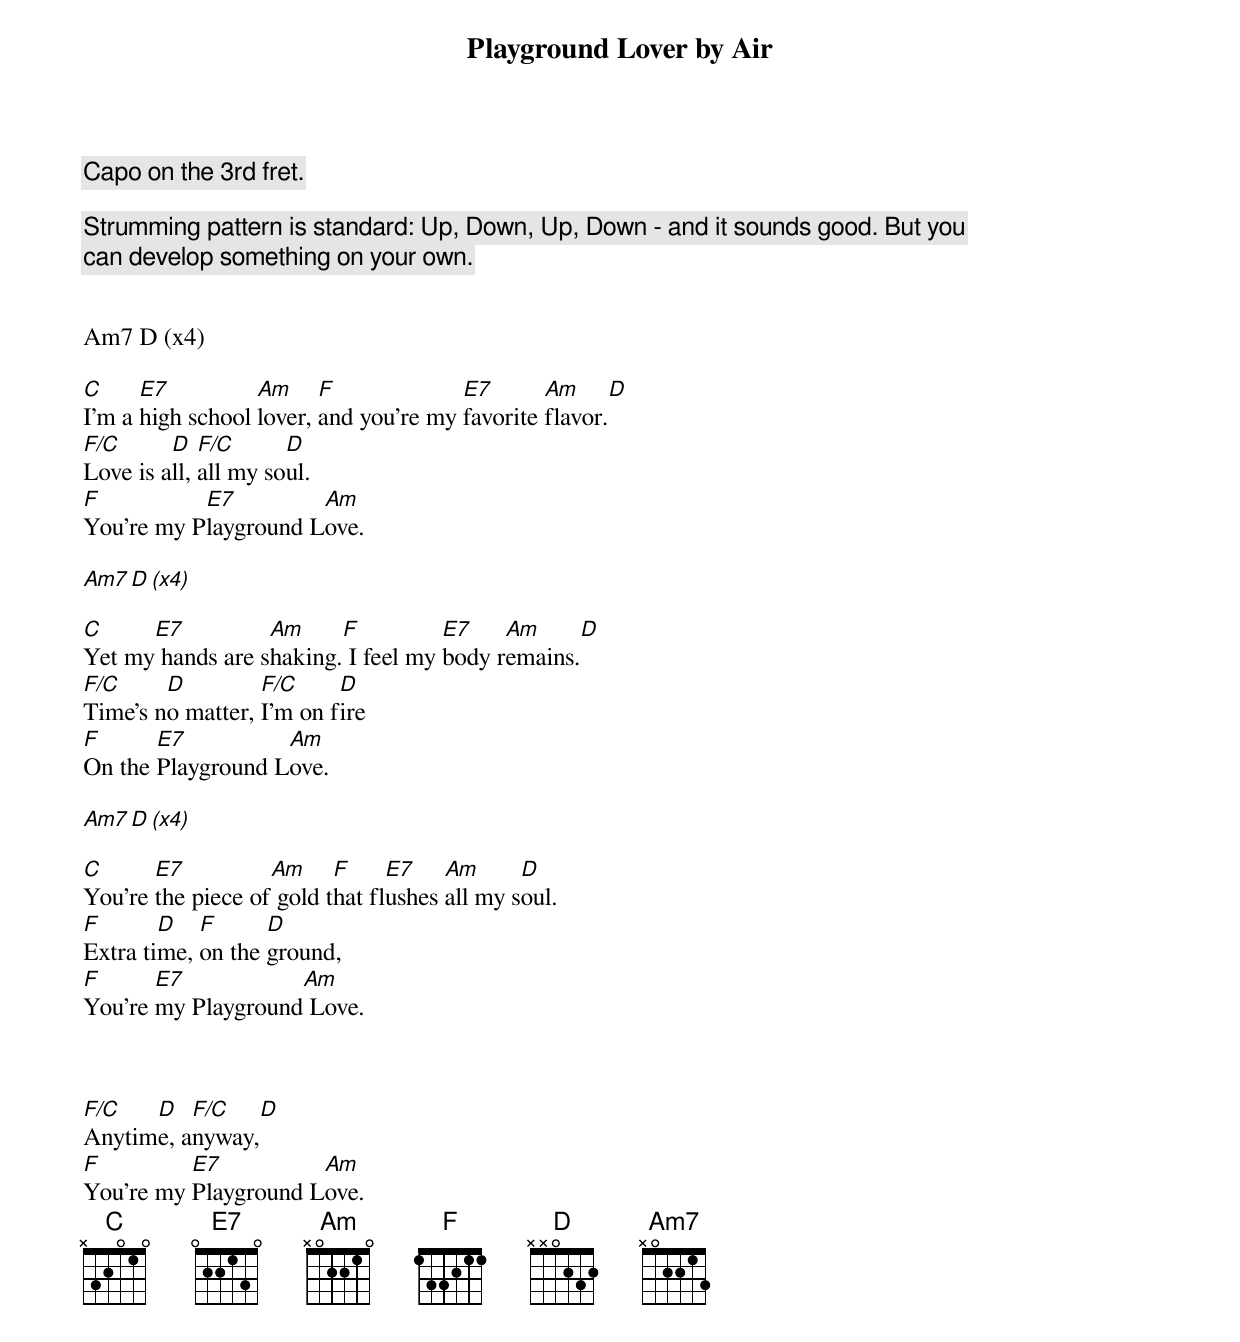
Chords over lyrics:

Playground Lover by Air

Capo on the 3rd fret.

Strumming pattern is standard: Up, Down, Up, Down - and it sounds good. But you
can develop something on your own.


Am7 D (x4)

C     E7          Am     F             E7       Am     D
I'm a high school lover, and you're my favorite flavor.
F/C      D   F/C      D
Love is all, all my soul.
F          E7         Am
You're my Playground Love.

Am7 D (x4)

C     E7          Am     F          E7    Am     D
Yet my hands are shaking. I feel my body remains.
F/C     D         F/C     D
Time's no matter, I'm on fire
F      E7          Am
On the Playground Love.

Am7 D (x4)

C      E7          Am     F     E7    Am      D
You're the piece of gold that flushes all my soul.
F       D   F      D
Extra time, on the ground,
F      E7           Am
You're my Playground Love.



F/C   D   F/C    D
Anytime, anyway,
F         E7          Am
You're my Playground Love.
